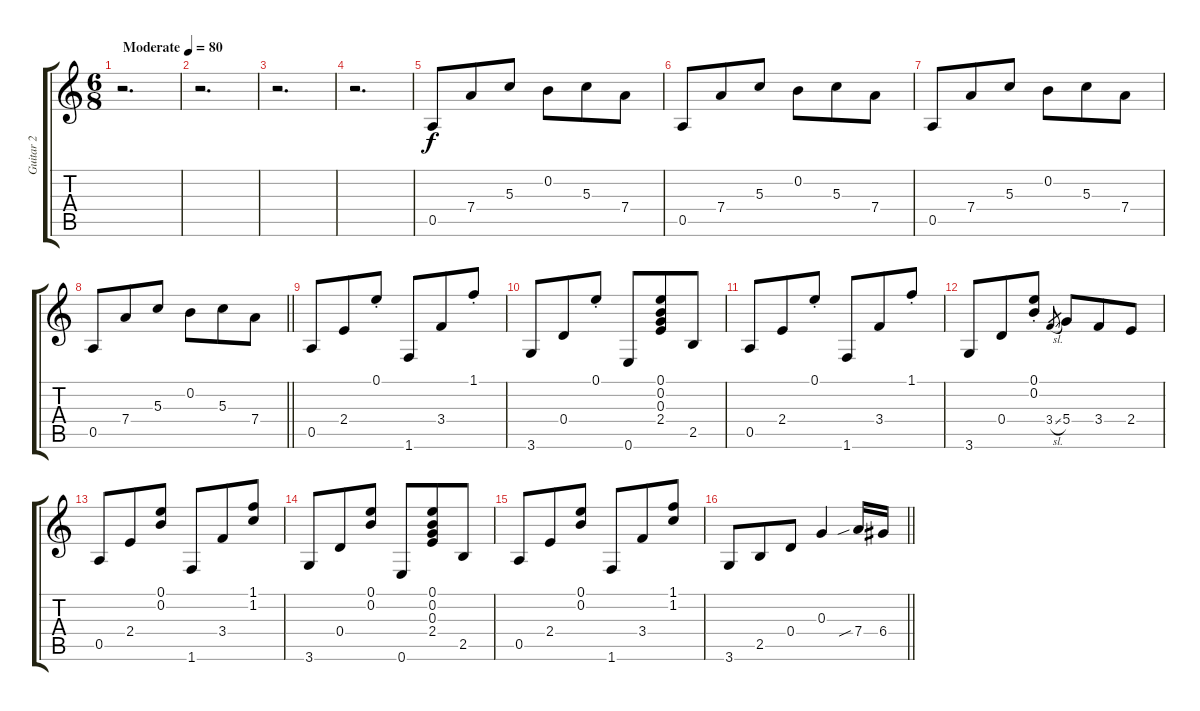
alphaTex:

\track ("Guitar 2" "Guitar 2") {instrument acousticguitarsteel}
\staff {score tabs}
\tuning (E4 B3 G3 D3 A2 E2) {hide}
\ts (6 8)
\tempo (80 "Moderate")
\clef g2
\ks c
r.2{d dy f instrument acousticguitarsteel} |
r.2{d} |
r.2{d} |
r.2{d} |
0.5.8 7.4.8 5.3.8 0.2.8 5.3.8 7.4.8 |
0.5.8 7.4.8 5.3.8 0.2.8 5.3.8 7.4.8 |
0.5.8 7.4.8 5.3.8 0.2.8 5.3.8 7.4.8 |
\barLineRight lightlight
0.5.8 7.4.8 5.3.8 0.2.8 5.3.8 7.4.8 |
0.5.8 2.4.8 0.1{st}.8 1.6.8 3.4.8 1.1{st}.8 |
3.6.8 0.4.8 0.1{st}.8 0.6.8 (0.1 0.2 0.3 2.4).8 2.5.8 |
0.5.8 2.4.8 0.1{st}.8 1.6.8 3.4.8 1.1{st}.8 |
3.6.8 0.4.8 (0.1{st} 0.2).8 3.4{sl}.8{gr} 5.4.8 3.4.8 2.4.8 |
0.5.8 2.4.8 (0.1 0.2).8 1.6.8 3.4.8 (1.1 1.2).8 |
3.6.8 0.4.8 (0.1 0.2).8 0.6.8 (0.1 0.2 0.3 2.4).8 2.5.8 |
0.5.8 2.4.8 (0.1 0.2).8 1.6.8 3.4.8 (1.1 1.2).8 |
\barLineRight lightlight
3.6.8 2.5.8 0.4.8 0.3.4 7.4{sib}.16 6.4.16
